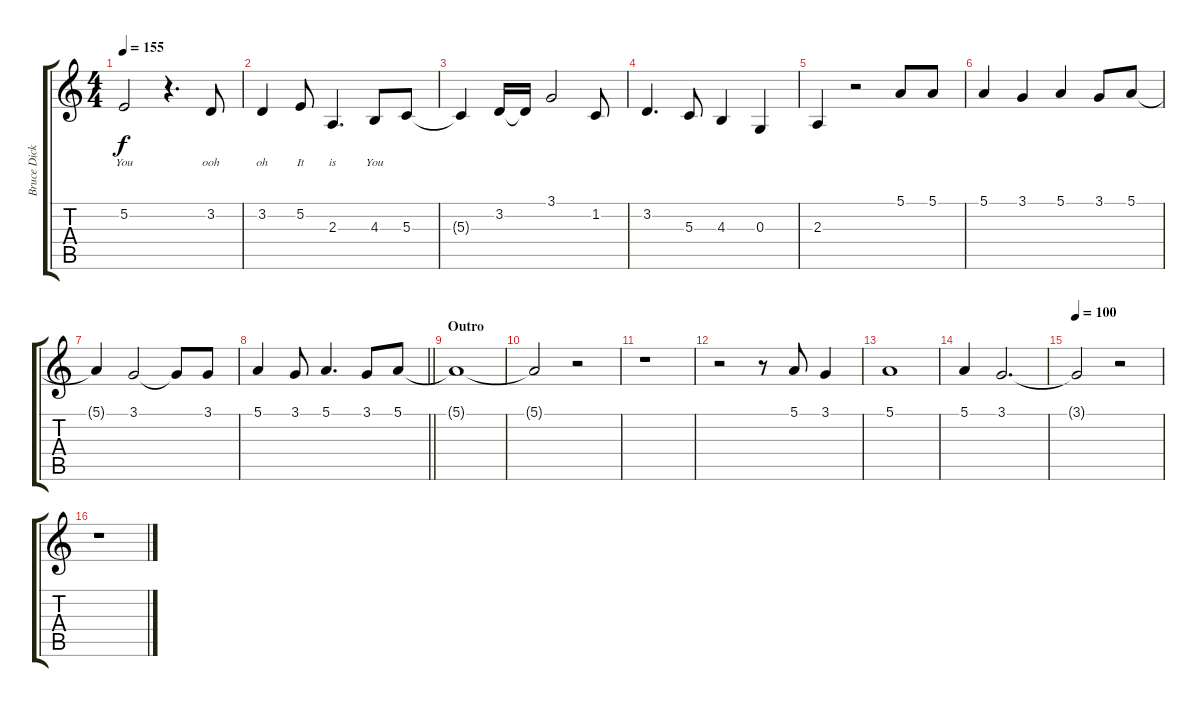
\track ("Bruce Dickinson" "Bruce Dick") {instrument lead2sawtooth}
\staff {score tabs}
\tuning (E4 B3 G3 D3 A2 E2) {hide}
\ts (4 4)
\tempo 155
\clef g2
\ks c
5.2.2{lyrics (0 "You") lyrics (1 "") lyrics (2 "") lyrics (3 "") lyrics (4 "") dy f} r.4{d} 3.2.8{lyrics (0 "ooh") lyrics (1 "") lyrics (2 "") lyrics (3 "") lyrics (4 "")} |
3.2.4{lyrics (0 "oh") lyrics (1 "") lyrics (2 "") lyrics (3 "") lyrics (4 "")} 5.2.8{lyrics (0 "It") lyrics (1 "") lyrics (2 "") lyrics (3 "") lyrics (4 "")} 2.3.4{d lyrics (0 "is") lyrics (1 "") lyrics (2 "") lyrics (3 "") lyrics (4 "")} 4.3.8{lyrics (0 "You") lyrics (1 "") lyrics (2 "") lyrics (3 "") lyrics (4 "")} 5.3.8 |
5.3{t}.4 3.2.16 3.2{t}.16 3.1.2 1.2.8 |
3.2.4{d} 5.3.8 4.3.4 0.3.4 |
2.3.4 r.2 5.1.8 5.1.8 |
5.1.4 3.1.4 5.1.4 3.1.8 5.1.8 |
5.1{t}.4 3.1.2 3.1{t}.8 3.1.8 |
\barLineRight lightlight
5.1.4 3.1.8 5.1.4{d} 3.1.8 5.1.8 |
\section ("" "Outro")
5.1{t}.1 |
5.1{t}.2 r.2 |
r.1 |
r.2 r.8 5.1.8 3.1.4 |
5.1.1 |
5.1.4 3.1.2{d} |
\tempo 100
3.1{t}.2 r.2 |
r.1
